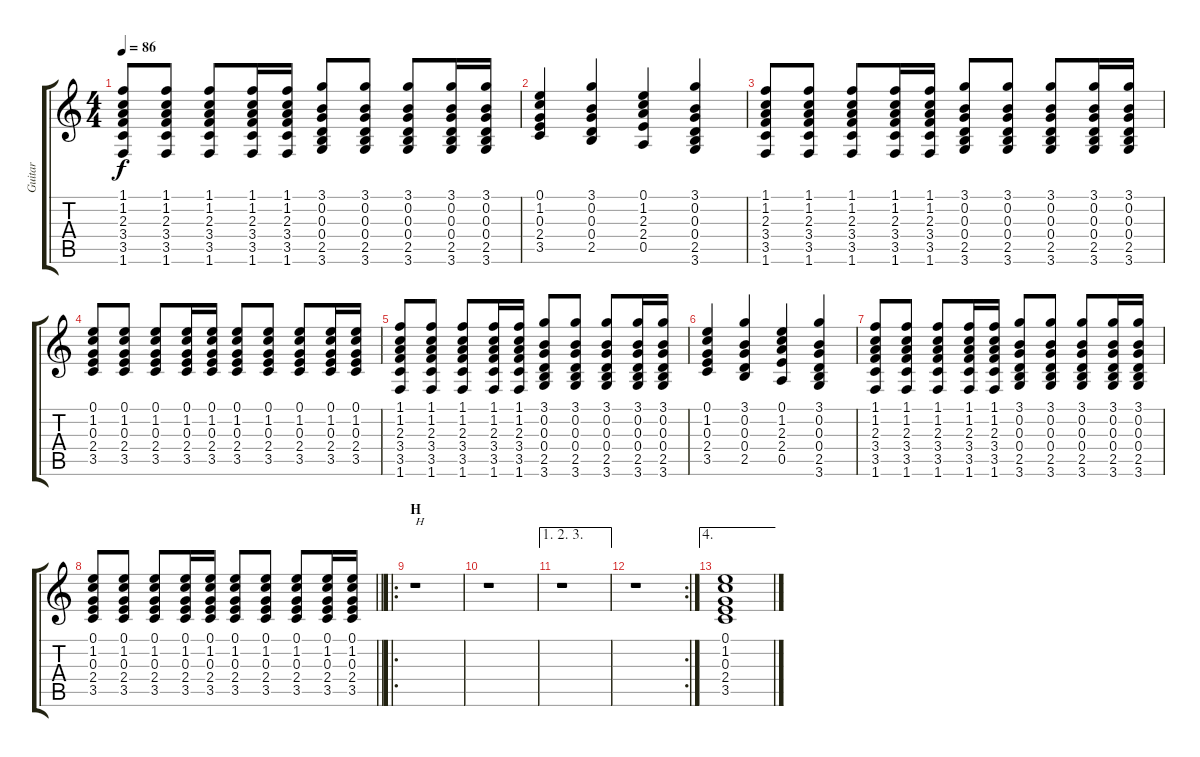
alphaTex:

\track ("Guitar" "Guitar") {instrument acousticguitarsteel}
\staff {score tabs}
\tuning (E4 B3 G3 D3 A2 E2) {hide}
\ts (4 4)
\tempo 86
\clef g2
\ks c
(1.1 1.2 2.3 3.4 3.5 1.6).8{dy f} (1.1 1.2 2.3 3.4 3.5 1.6).8 (1.1 1.2 2.3 3.4 3.5 1.6).8 (1.1 1.2 2.3 3.4 3.5 1.6).16 (1.1 1.2 2.3 3.4 3.5 1.6).16 (3.1 0.2 0.3 0.4 2.5 3.6).8 (3.1 0.2 0.3 0.4 2.5 3.6).8 (3.1 0.2 0.3 0.4 2.5 3.6).8 (3.1 0.2 0.3 0.4 2.5 3.6).16 (3.1 0.2 0.3 0.4 2.5 3.6).16 |
(0.1 1.2 0.3 2.4 3.5).4 (3.1 0.2 0.3 0.4 2.5).4 (0.1 1.2 2.3 2.4 0.5).4 (3.1 0.2 0.3 0.4 2.5 3.6).4 |
(1.1 1.2 2.3 3.4 3.5 1.6).8 (1.1 1.2 2.3 3.4 3.5 1.6).8 (1.1 1.2 2.3 3.4 3.5 1.6).8 (1.1 1.2 2.3 3.4 3.5 1.6).16 (1.1 1.2 2.3 3.4 3.5 1.6).16 (3.1 0.2 0.3 0.4 2.5 3.6).8 (3.1 0.2 0.3 0.4 2.5 3.6).8 (3.1 0.2 0.3 0.4 2.5 3.6).8 (3.1 0.2 0.3 0.4 2.5 3.6).16 (3.1 0.2 0.3 0.4 2.5 3.6).16 |
(0.1 1.2 0.3 2.4 3.5).8 (0.1 1.2 0.3 2.4 3.5).8 (0.1 1.2 0.3 2.4 3.5).8 (0.1 1.2 0.3 2.4 3.5).16 (0.1 1.2 0.3 2.4 3.5).16 (0.1 1.2 0.3 2.4 3.5).8 (0.1 1.2 0.3 2.4 3.5).8 (0.1 1.2 0.3 2.4 3.5).8 (0.1 1.2 0.3 2.4 3.5).16 (0.1 1.2 0.3 2.4 3.5).16 |
(1.1 1.2 2.3 3.4 3.5 1.6).8 (1.1 1.2 2.3 3.4 3.5 1.6).8 (1.1 1.2 2.3 3.4 3.5 1.6).8 (1.1 1.2 2.3 3.4 3.5 1.6).16 (1.1 1.2 2.3 3.4 3.5 1.6).16 (3.1 0.2 0.3 0.4 2.5 3.6).8 (3.1 0.2 0.3 0.4 2.5 3.6).8 (3.1 0.2 0.3 0.4 2.5 3.6).8 (3.1 0.2 0.3 0.4 2.5 3.6).16 (3.1 0.2 0.3 0.4 2.5 3.6).16 |
(0.1 1.2 0.3 2.4 3.5).4 (3.1 0.2 0.3 0.4 2.5).4 (0.1 1.2 2.3 2.4 0.5).4 (3.1 0.2 0.3 0.4 2.5 3.6).4 |
(1.1 1.2 2.3 3.4 3.5 1.6).8 (1.1 1.2 2.3 3.4 3.5 1.6).8 (1.1 1.2 2.3 3.4 3.5 1.6).8 (1.1 1.2 2.3 3.4 3.5 1.6).16 (1.1 1.2 2.3 3.4 3.5 1.6).16 (3.1 0.2 0.3 0.4 2.5 3.6).8 (3.1 0.2 0.3 0.4 2.5 3.6).8 (3.1 0.2 0.3 0.4 2.5 3.6).8 (3.1 0.2 0.3 0.4 2.5 3.6).16 (3.1 0.2 0.3 0.4 2.5 3.6).16 |
\barLineRight lightlight
(0.1 1.2 0.3 2.4 3.5).8 (0.1 1.2 0.3 2.4 3.5).8 (0.1 1.2 0.3 2.4 3.5).8 (0.1 1.2 0.3 2.4 3.5).16 (0.1 1.2 0.3 2.4 3.5).16 (0.1 1.2 0.3 2.4 3.5).8 (0.1 1.2 0.3 2.4 3.5).8 (0.1 1.2 0.3 2.4 3.5).8 (0.1 1.2 0.3 2.4 3.5).16 (0.1 1.2 0.3 2.4 3.5).16 |
\ro
\section ("" "H")
r.1{txt "H"} |
r.1 |
\ae (1 2 3)
r.1 |
\rc 2
r.1 |
\ae 4
(0.1 1.2 0.3 2.4 3.5).1
